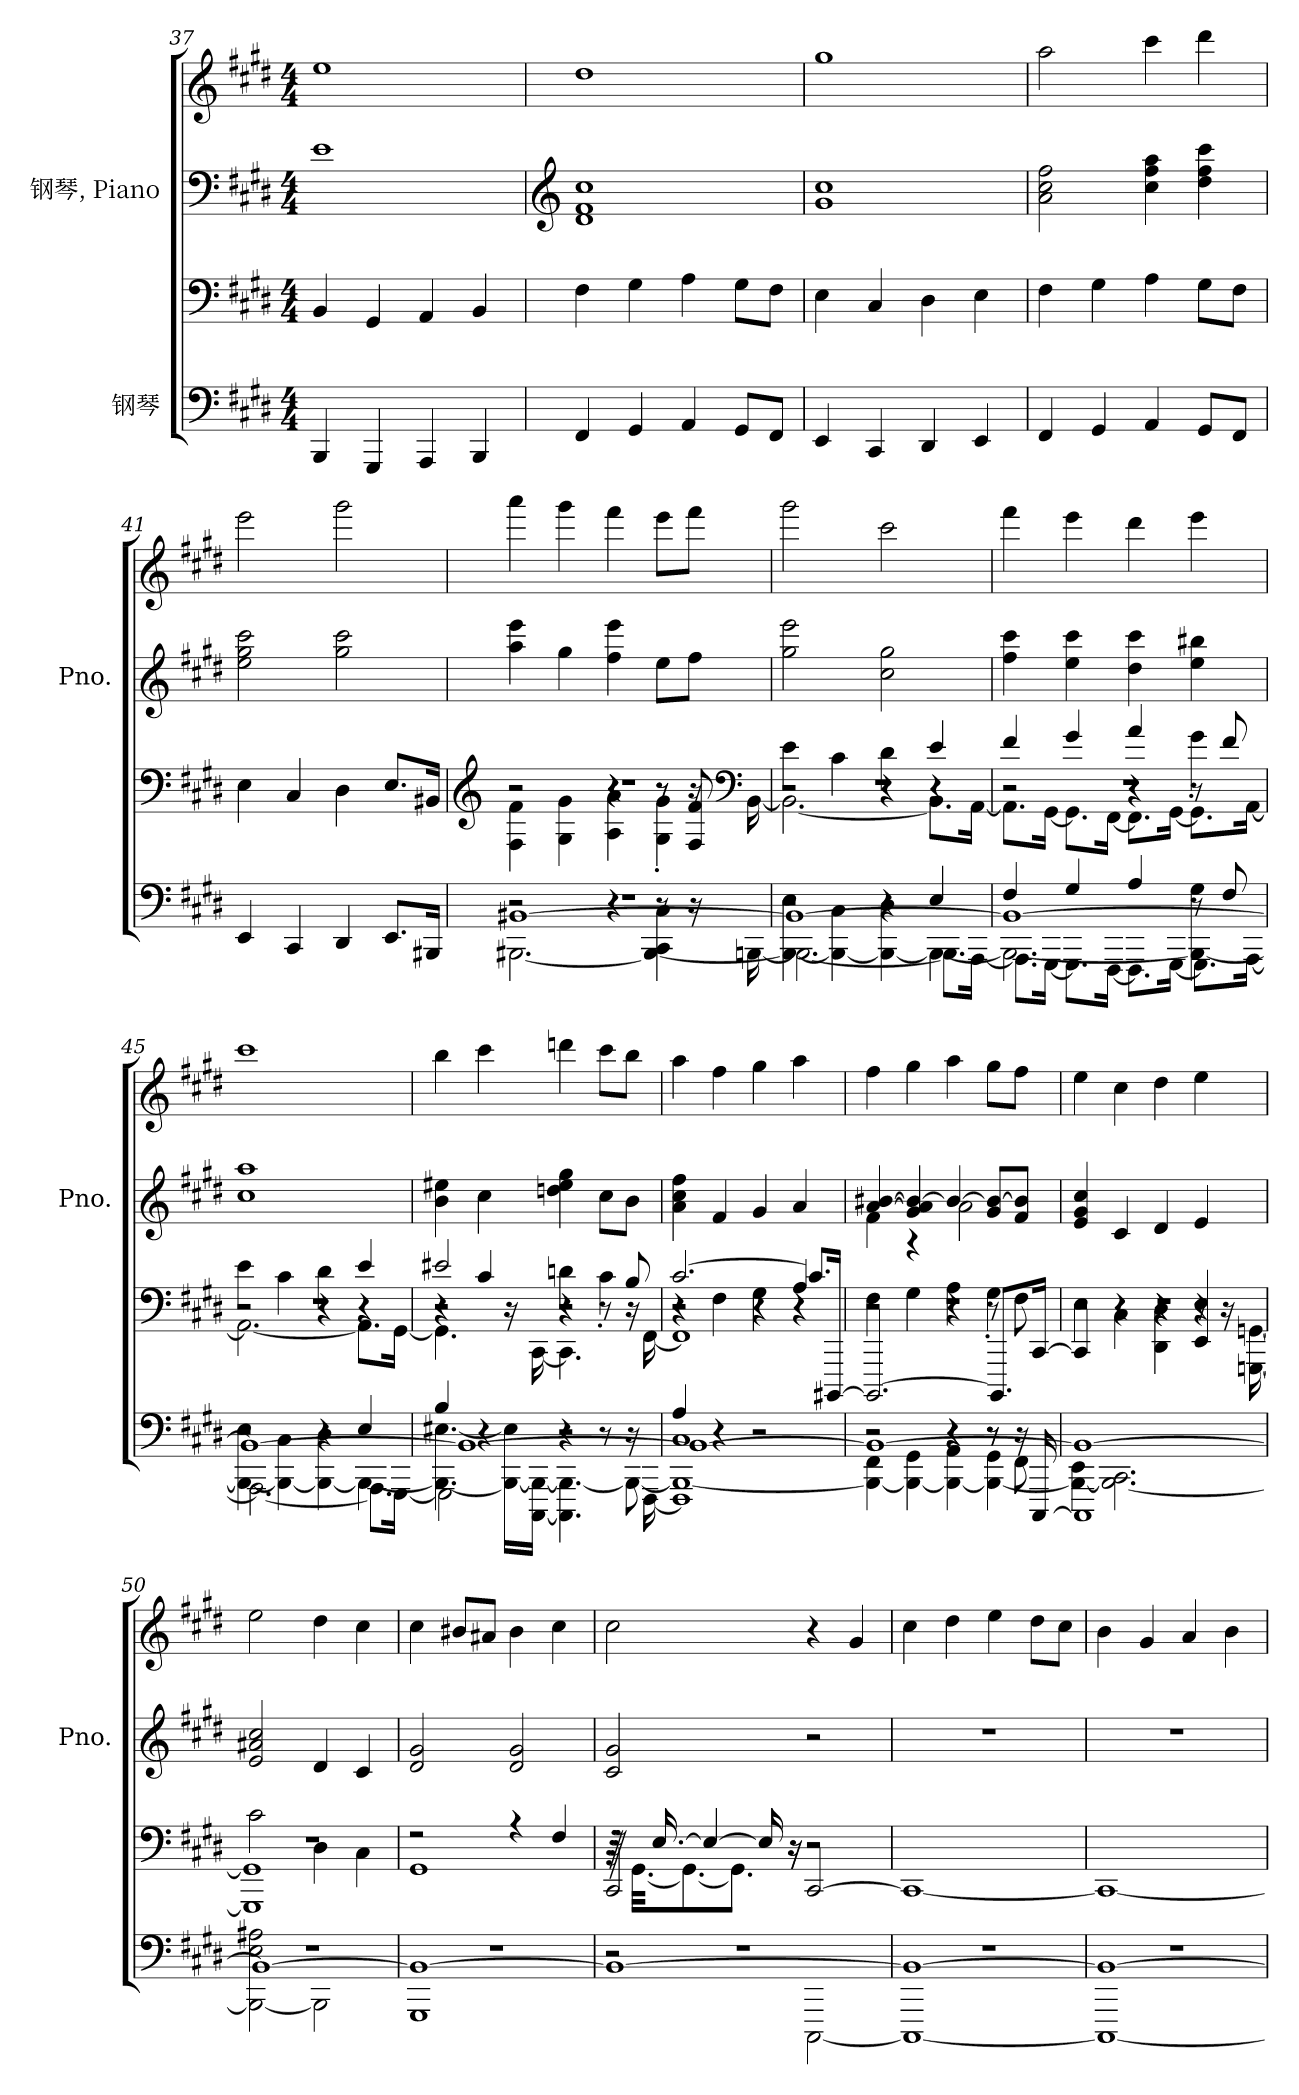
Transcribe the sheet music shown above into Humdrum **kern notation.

**kern	**kern	**kern	**kern
*part2	*part2	*part1	*part1
*staff4	*staff3	*staff2	*staff1
*I"钢琴	*	*I"钢琴, Piano	*
*	*	*I'Pno.	*
*clefF4	*clefF4	*clefF4	*clefG2
*k[f#c#g#d#]	*k[f#c#g#d#]	*k[f#c#g#d#]	*k[f#c#g#d#]
*M4/4	*M4/4	*M4/4	*M4/4
=37	=37	=37	=37
4BBB/	4BB/	1e	1ee
4GGG#/	4GG#/	.	.
4AAA/	4AA/	.	.
4BBB/	4BB/	.	.
=38	=38	=38	=38
*	*	*clefG2	*
4FF#/	4F#\	1d# 1f# 1cc#	1dd#
4GG#/	4G#\	.	.
4AA/	4A\	.	.
8GG#/L	8G#\L	.	.
8FF#/J	8F#\J	.	.
!!LO:LB:g=z
=39	=39	=39	=39
4EE/	4E\	1g# 1cc#	1gg#
4CC#/	4C#/	.	.
4DD#/	4D#\	.	.
4EE/	4E\	.	.
=40	=40	=40	=40
4FF#/	4F#\	2a\ 2cc#\ 2ff#\	2aa\
4GG#/	4G#\	.	.
4AA/	4A\	4cc#\ 4ff#\ 4aa\	4ccc#\
*	*	*	*MM75
8GG#/L	8G#\L	4dd#\ 4ff#\ 4ccc#\	4ddd#\
8FF#/J	8F#\J	.	.
=41	=41	=41	=41
*	*	*	*MM80
4EE/	4E\	2ee\ 2gg#\ 2ccc#\	2eee\
4CC#/	4C#/	.	.
4DD#/	4D#\	2gg#\ 2ccc#\	2ggg#\
8.EE/L	8.E/L	.	.
16BBB#X/Jk	16BB#X/Jk	.	.
=42	=42	=42	=42
*	*clefG2	*	*
*^	*^	*	*
*	*^	*	*^	*	*
*	*	*^	*	*	*^	*	*
1r	[2.BBB#X\	[1BB#X	2r	1r	4F#\ 4f#\	2r	2r	4aa\ 4eee\	4aaa\
.	.	.	.	.	4G#\ 4g#\	.	.	4gg#\	4ggg#\
.	.	.	4r	.	4A\ 4a\	4r	4r	4ff#\ 4eee\	4fff#\
*	*	*	*	*	*	*	*	*	*MM75
.	4BBB#\_ 4CC#\ 4C#\	.	8r	.	4G#\' 4g#\'	8r	8r	8ee\L	8eee\L
.	.	.	16r	.	.	8F#/ 8f#/	16r	8ff#\J	8fff#\J
*	*	*	*	*clefF4	*	*	*	*	*
.	.	.	[16BBBn\	.	.	.	[16BB\	.	.
!!LO:PB:g=z
=43	=43	=43	=43	=43	=43	=43	=43	=43	=43
*	*	*	*	*	*	*	*	*	*MM80
2r	4BBB#\_ 4E\	1BB#_	2.BBB\_	1r	4e\	2r	2.BB\_	2gg#\ 2eee\	2ggg#\
.	4BBB#\_ 4C#\	.	.	.	4c#\	.	.	.	.
4r	4BBB#\_ 4D#\	.	.	.	4d#\	4r	.	2cc#\ 2gg#\	2ccc#\
4E/	4BBB#\_	.	8.BBB\L]	.	4r	4e/	8.BB\L]	.	.
.	.	.	[16AAA\Jk	.	.	.	[16AA\Jk	.	.
=44	=44	=44	=44	=44	=44	=44	=44	=44	=44
4F#/	2.BBB#\_	1BB#_	8.AAA\L]	1r	2r	4f#/	8.AA\L]	4ff#\ 4ccc#\	4fff#\
.	.	.	[16GGG#\Jk	.	.	.	[16GG#\Jk	.	.
4G#/	.	.	8.GGG#\L]	.	.	4g#/	8.GG#\L]	4ee\ 4ccc#\	4eee\
.	.	.	[16FFF#\Jk	.	.	.	[16FF#\Jk	.	.
4A/	.	.	8.FFF#\L]	.	4r	4a/	8.FF#\L]	4dd#\ 4ccc#\	4ddd#\
.	.	.	[16GGG#\Jk	.	.	.	[16GG#\Jk	.	.
*	*	*	*	*	*	*	*	*	*MM75
8r	4BBB#\_ 4G#\	.	8.GGG#\L]	.	4g#'\	8r	8.GG#\L]	4ee\ 4bb#X\	4eee\
8F#/	.	.	.	.	.	8f#/	.	.	.
.	.	.	[16AAA\Jk	.	.	.	[16AA\Jk	.	.
=45	=45	=45	=45	=45	=45	=45	=45	=45	=45
*	*	*	*	*	*	*	*	*	*MM80
2r	4BBB#\_ 4E\	1BB#_	2.AAA\_	1r	4e\	2r	2.AA\_	1cc# 1aa	1ccc#
.	4BBB#\_ 4C#\	.	.	.	4c#\	.	.	.	.
4r	4BBB#\_ 4D#\	.	.	.	4d#\	4r	.	.	.
4E/	4BBB#\_	.	8.AAA\L]	.	4r	4e/	8.AA\L]	.	.
.	.	.	[16GGG#\Jk	.	.	.	[16GG#\Jk	.	.
!!LO:LB:g=z
=46	=46	=46	=46	=46	=46	=46	=46	=46	=46
*	*	*	*	*	*	*	*	*	*MM80
4B/	4.BBB#\_ [4.E#X\	1BB#_	2GGG#\]	4r	2r	2e#X/	4.GG#\]	4b\ 4ee#X\	4bb\
4r	.	.	.	4c#/	.	.	.	4cc#\	4ccc#\
.	16BBB#\_ 16E#\]LL	.	.	.	.	.	16r	.	.
.	[16CCC#\ 16BBB#\_JJ	.	.	.	.	.	[16CC#\	.	.
2r	4.CCC#\] 4.BBB#\_	.	4r	4r	4dn\	2r	4.CC#\]	4ddn\ 4ee#\ 4gg#\	4dddn\
*	*	*	*	*	*	*	*	*	*MM75
.	.	.	8r	8r	4c#'\	.	.	8cc#\L	8ccc#\L
.	8BBB#\_	.	16r	8B/	.	.	16r	8b\J	8bb\J
.	.	.	[16FFF#\	.	.	.	[16FF#\	.	.
=47	=47	=47	=47	=47	=47	=47	=47	=47	=47
4A/	1BBB#_ 1C#	1BB#_	1FFF#]	2r	4r	[2.c#/	1FF#]	4a\ 4cc#\ 4ff#\	4aa\
4r	.	.	.	.	4F#\	.	.	4f#/	4ff#\
2r	.	.	.	4r	4G#\	.	.	4g#/	4gg#\
.	.	.	.	4A/	4r	8.c#/L]	.	4a/	4aa\
.	.	.	.	.	.	[16BBBB#X/Jk	.	.	.
=48	=48	=48	=48	=48	=48	=48	=48	=48	=48
*	*	*	*	*	*	*	*	*^	*
2r	4BBB#\_ 4FF#\	1BB#_	2r	1r	4F#\	2.BBBB#/_	2r	[4a/ [4b#X/	4f#\	4ff#\
.	4BBB#\_ 4GG#\	.	.	.	4G#\	.	.	4g#/ 4a/] 4b#/_	4r	4gg#\
4r	4BBB#\_ 4AA\	.	4r	.	4A\	.	4r	4b#/_	2a\	4aa\
8r	4BBB#\_ 4GG#\	.	8r	.	4G#'\	8.BBBB#/L]	8r	8g#/ 8b#/_L	.	8gg#\L
16r	.	.	8FF#\	.	.	.	8F#\	8f#/ 8b#/]J	.	8ff#\J
[16CCC#/	.	.	.	.	.	[16CC#/Jk	.	.	.	.
*	*	*v	*v	*	*	*	*	*v	*v	*
!!LO:LB:g=z
=49	=49	=49	=49	=49	=49	=49	=49	=49
1CCC#]	4BBB#\_ 4EE\	1BB#_	1r	4E\	4CC#/]	2r	4e/ 4g#/ 4cc#/	4ee\
*	*	*	*	*	*	*	*	*MM70
.	2.BBB#\_ 2.CC#\	.	.	4C#\	4r	.	4c#/	4cc#\
.	.	.	.	4DD#\ 4D#\	4r	4r	4d#/	4dd#\
.	.	.	.	4r	4EE/ 4E/	8r	4e/	4ee\
.	.	.	.	.	.	16r	.	.
.	.	.	.	.	.	[16GGGn\ [16GGn\	.	.
*	*	*	*v	*v	*v	*v	*	*
=50	=50	=50	=50	=50	=50
*	*	*	*	*	*MM50
*	*	*	*^	*	*
*	*	*	*	*^	*	*
1r	2BBB#\_ 2E\ 2A#X\	1BB#_	1r	2c#\	1GGG] 1GG]	2e/ 2a#X/ 2cc#/	2ee\
.	2BBB#\]	.	.	4D#\	.	4d#/	4dd#\
.	.	.	.	4C#\	.	4c#/	4cc#\
*	*	*	*	*v	*v	*	*
=51	=51	=51	=51	=51	=51	=51
1r	1GGG#	1BB#_	2r	1GG#	2d#/ 2g#/	4cc#\
.	.	.	.	.	.	8b#X/L
.	.	.	.	.	.	8a#X/J
.	.	.	4r	.	2d#/ 2g#/	4b#\
.	.	.	4F#/	.	.	4cc#\
=52	=52	=52	=52	=52	=52	=52
*	*	*	*	*^	*	*
1r	2r	1BB#_	32r	64r	2CC#/	2c#/ 2g#/	2cc#\
.	.	.	.	[32.GG#\KKL	.	.	.
.	.	.	[16.E/	.	.	.	.
.	.	.	.	8.GG#\_	.	.	.
.	.	.	4E/_	.	.	.	.
.	.	.	.	8.GG#\J]	.	.	.
.	.	.	16E/]	.	.	.	.
.	.	.	16r	16r	.	.	.
.	[2CCC#\	.	[2CC#/	2r	2r	2r	4r
*	*	*	*	*	*	*	*MM80
.	.	.	.	.	.	.	4g#/
*	*	*	*v	*v	*v	*	*
!!LO:PB:g=z
=53	=53	=53	=53	=53	=53
1r	1CCC#_	1BB#_	1CC#_	1r	4cc#\
.	.	.	.	.	4dd#\
.	.	.	.	.	4ee\
.	.	.	.	.	8dd#\L
.	.	.	.	.	8cc#\J
=54	=54	=54	=54	=54	=54
1r	1CCC#_	1BB#_	1CC#_	1r	4b\
.	.	.	.	.	4g#/
.	.	.	.	.	4a/
.	.	.	.	.	4b\
*v	*v	*v	*	*	*
=	=	=	=
*-	*-	*-	*-
